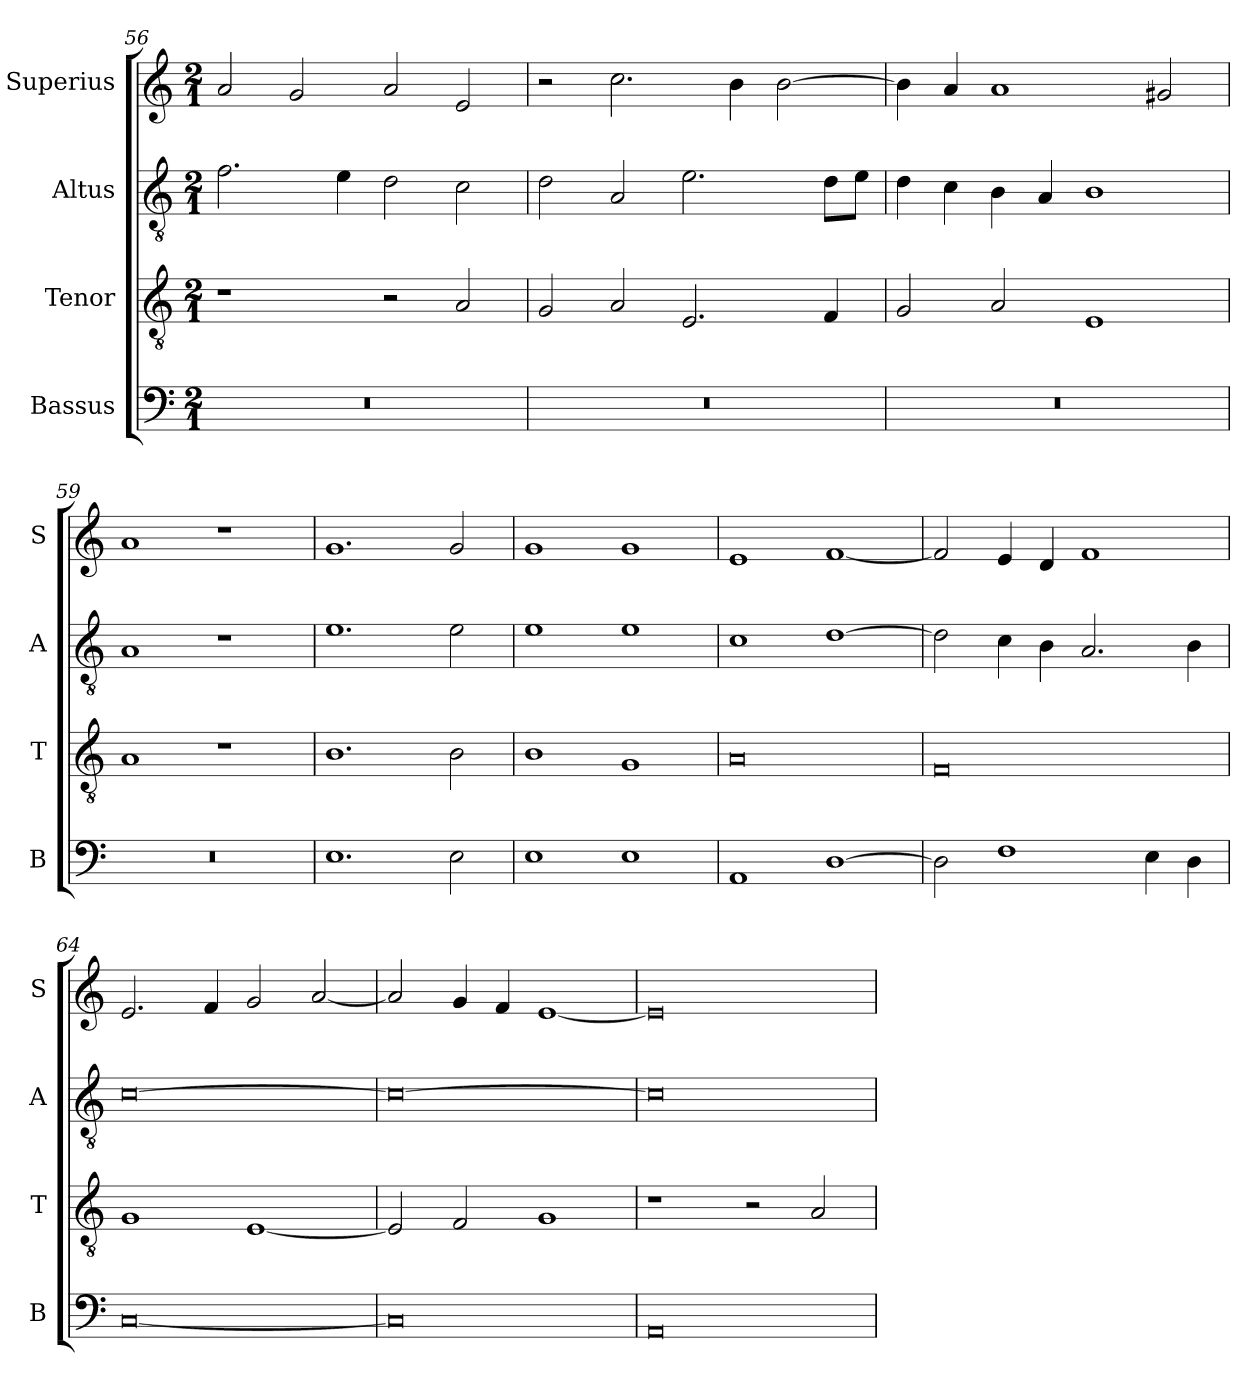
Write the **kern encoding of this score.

**kern	**kern	**kern	**kern
*part4	*part3	*part2	*part1
*staff4	*staff3	*staff2	*staff1
*I"Bassus	*I"Tenor	*I"Altus	*I"Superius
*I'B	*I'T	*I'A	*I'S
*clefF4	*clefGv2	*clefGv2	*clefG2
*k[]	*k[]	*k[]	*k[]
*M2/1	*M2/1	*M2/1	*M2/1
=56	=56	=56	=56
0r	1r	2.f\	2a/
.	.	.	2g/
.	.	4e\	.
.	2r	2d\	2a/
.	2A/	2c\	2e/
=57	=57	=57	=57
0r	2G/	2d\	2r
.	2A/	2A/	2.cc\
.	2.E/	2.e\	.
.	.	.	4b\
.	.	.	[2b\
.	4F/	8d\L	.
.	.	8e\J	.
=58	=58	=58	=58
0r	2G/	4d\	4b\]
.	.	4c\	4a/
.	2A/	4B\	1a
.	.	4A/	.
.	1E	1B	.
.	.	.	2g#X/
=59	=59	=59	=59
0r	1A	1A	1a
.	1r	1r	1r
=60	=60	=60	=60
1.E	1.B	1.e	1.g
2E\	2B\	2e\	2g/
=61	=61	=61	=61
1E	1B	1e	1g
1E	1G	1e	1g
=62	=62	=62	=62
1AA	0A	1c	1e
[1D	.	[1d	[1f
=63	=63	=63	=63
2D\]	0F	2d\]	2f/]
1F	.	4c\	4e/
.	.	4B\	4d/
.	.	2.A/	1f
4E\	.	.	.
4D\	.	4B\	.
=64	=64	=64	=64
[0C	1G	[0c	2.e/
.	.	.	4f/
.	[1E	.	2g/
.	.	.	[2a/
=65	=65	=65	=65
0C]	2E/]	0c_	2a/]
.	2F/	.	4g/
.	.	.	4f/
.	1G	.	[1e
=66	=66	=66	=66
0AA	1r	0c]	0e]
.	2r	.	.
.	2A/	.	.
=	=	=	=
*-	*-	*-	*-
